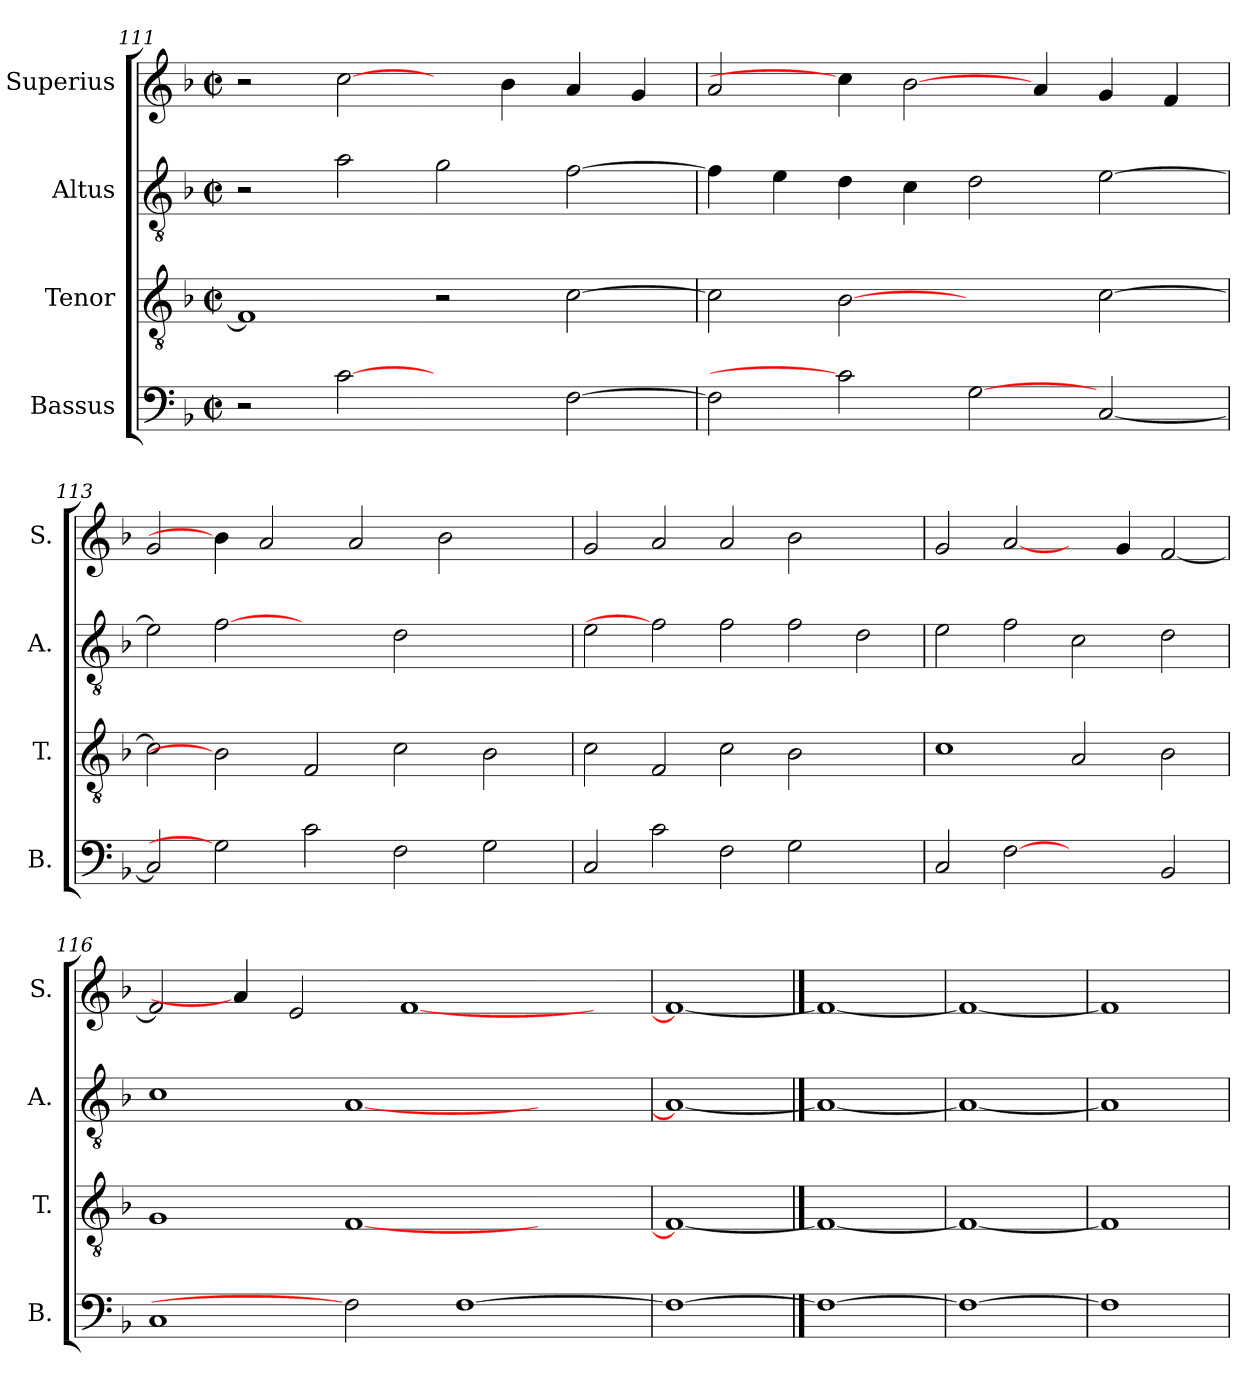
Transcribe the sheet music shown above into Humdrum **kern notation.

**kern	**kern	**kern	**kern
*part4	*part3	*part2	*part1
*staff4	*staff3	*staff2	*staff1
*I"Bassus	*I"Tenor	*I"Altus	*I"Superius
*I'B.	*I'T.	*I'A.	*I'S.
*clefF4	*clefGv2	*clefGv2	*clefG2
*	*ITrd7c12	*ITrd7c12	*
*k[b-]	*k[b-]	*k[b-]	*k[b-]
*F:	*F:	*F:	*F:
*M2/2	*M2/2	*M2/2	*M2/2
*met(c|)	*met(c|)	*met(c|)	*met(c|)
=111	=111	=111	=111
2r	1FFi]	2r	2r
[2ci	.	2Ai\	[2cci\
2ryy	2r	2Gi\	4ryy
.	.	.	4b-i\
[>2Fi\	[>2Ci\	[>2Fi\	4ai/
.	.	.	4gi/
=112	=112	=112	=112
2Fi\]	2Ci\]	4Fi\]	2ai/
.	.	4Ei\	.
2ci]	[2BB-i	4Di\	4cci\]
.	.	4Ci\	[2b-i\
[2Gi	2ryy	2Di\	.
.	.	.	4ai/
[<2Ci/	[>2Ci\	[>2Ei\	4gi/
.	.	.	4fi/
!!LO:LB:g=z
=113	=113	=113	=113
2Ci/]	2Ci\]	2Ei\]	2gi/
2Gi]	2BB-i]	[2Fi	4b-i\]
.	.	.	2ai/
2ci\	2FFi/	2ryy	.
.	.	.	2ai/
2Fi\	2Ci\	2Di\	.
.	.	.	2b-i\
2Gi\	2BB-i\	2ryy	.
.	.	.	4ryy
=114	=114	=114	=114
2Ci/	2Ci\	2Ei\	2gi/
2ci\	2FFi/	2Fi]	2ai/
2Fi\	2Ci\	2Fi\	2ai/
2Gi\	2BB-i\	2Fi\	2b-i\
2ryy	2ryy	2Di\	2ryy
=115	=115	=115	=115
2Ci/	1Ci	2Ei\	2gi/
[2Fi	.	2Fi\	[2ai/
2ryy	2AAi/	2Ci\	4ryy
.	.	.	4gi/
2BB-i/	2BB-i\	2Di\	[<2fi/
=116	=116	=116	=116
1Ci	1GGi	1Ci	2fi/]
.	.	.	4ai/]
.	.	.	2ei/
2Fi]	[<1FFi	[<1AAi	.
.	.	.	[<1fi
[>1Fi	.	.	.
.	2ryy	2ryy	.
.	.	.	4ryy
=117	=117	=117	=117
1Fi_>	1FFi_<	1AAi_<	1fi_<
==118	==118	==118	==118
1Fi_	1FFi_	1AAi_	1fi_
=119	=119	=119	=119
1Fi_	1FFi_	1AAi_	1fi_
=120	=120	=120	=120
1Fi]	1FFi]	1AAi]	1fi]
=	=	=	=
*-	*-	*-	*-
